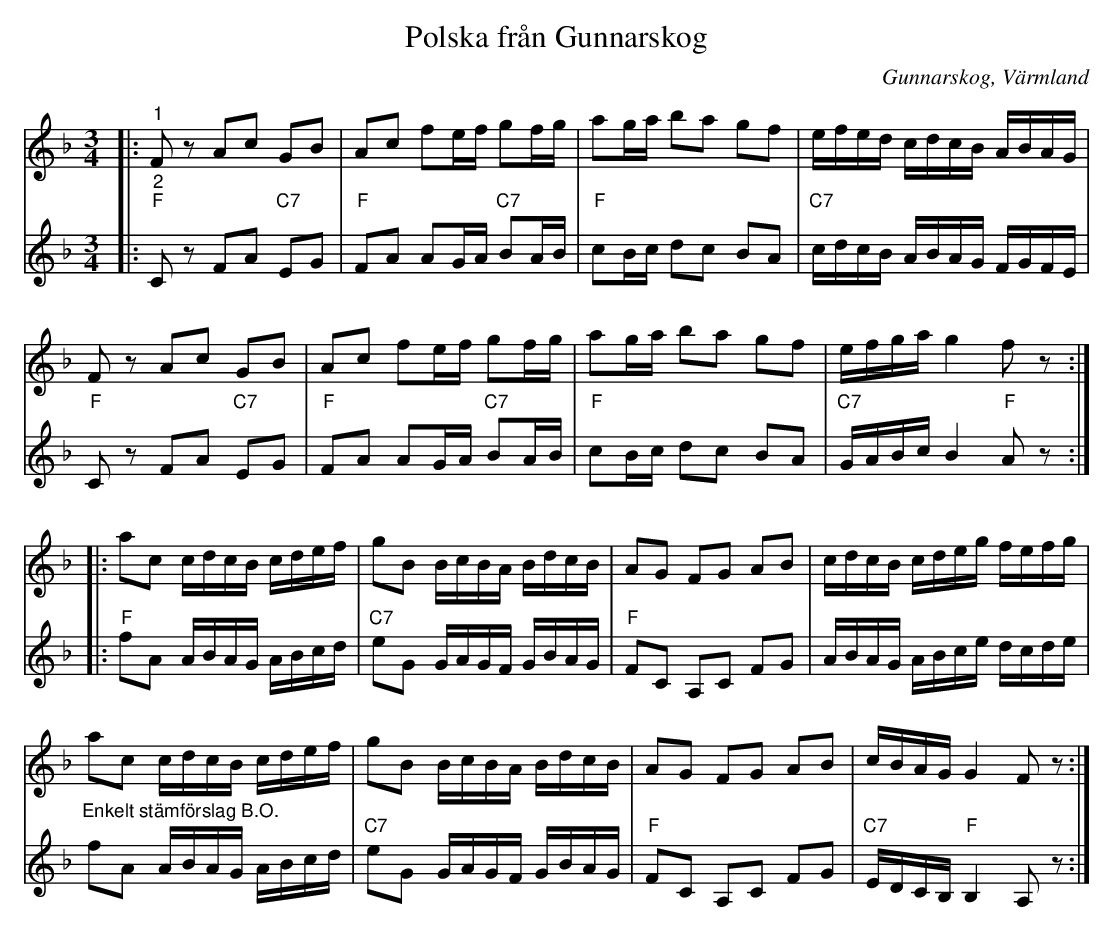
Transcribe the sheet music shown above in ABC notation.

X:1
T:Polska från Gunnarskog
O:Gunnarskog, Värmland
L:1/16
M:3/4
K:F
V:1
|:"^1" F2 z2 A2c2 G2B2 | A2c2 f2ef g2fg | a2ga b2a2 g2f2 | efed cdcB ABAG |
F2 z2 A2c2 G2B2 | A2c2 f2ef g2fg | a2ga b2a2 g2f2 | efga g4 f2 z2 ::
a2c2 cdcB cdef | g2B2 BcBA BdcB | A2G2 F2G2 A2B2 | cdcB cdeg fefg |
a2c2 cdcB cdef | g2B2 BcBA BdcB | A2G2 F2G2 A2B2 | cBAG G4 F2 z2 :|
V:2
|:"^2" "F" C2 z2 F2A2 "C7" E2G2 |"F" F2A2 A2GA"C7" B2AB |"F" c2Bc d2c2 B2A2 |"C7" cdcB ABAG FGFE |
"F" C2 z2 F2A2"C7" E2G2 |"F" F2A2 A2GA"C7" B2AB |"F" c2Bc d2c2 B2A2 | "C7" GABc B4"F" A2 z2 ::
"F" f2A2 ABAG ABcd |"C7" e2G2 GAGF GBAG |"F" F2C2 A,2C2 F2G2 | ABAG ABce dcde |
"^Enkelt stämförslag B.O." f2A2 ABAG ABcd |"C7" e2G2 GAGF GBAG |"F" F2C2 A,2C2 F2G2 | "C7" EDCB, "F" B,4 A,2 z2 :|
